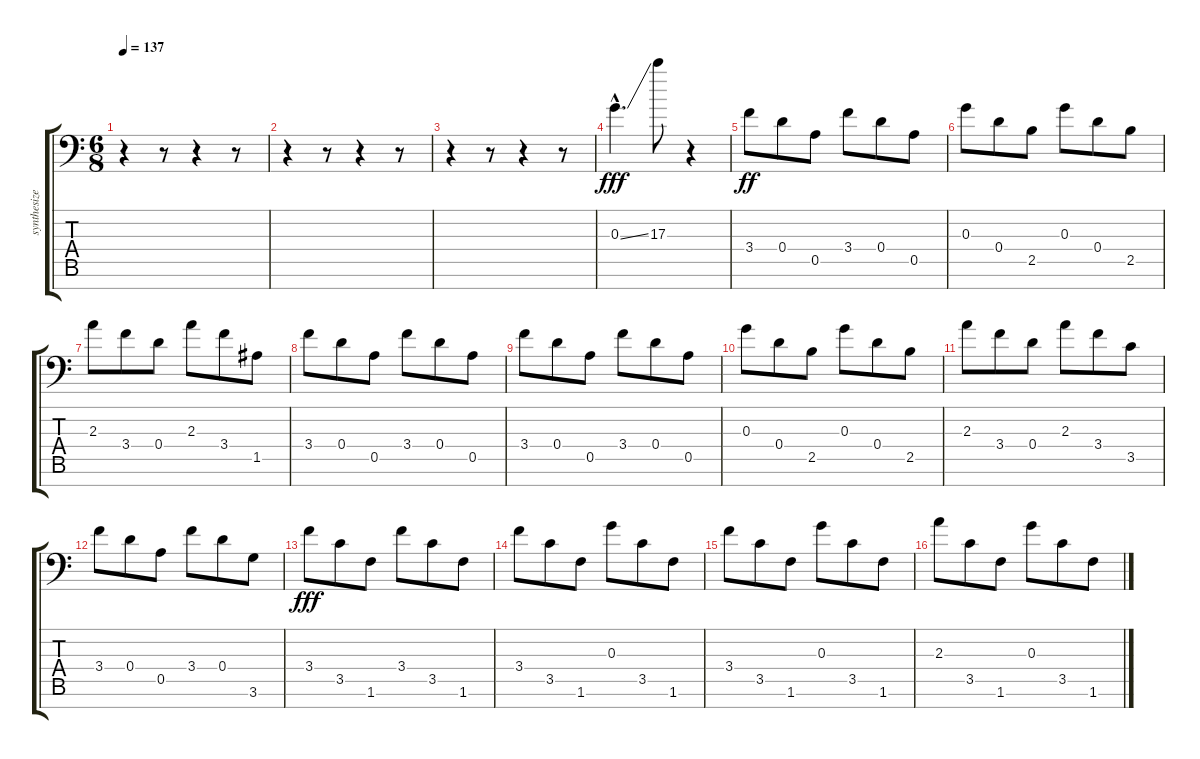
\track ("synthesizer" "synthesize") {instrument acousticguitarnylon}
\staff {score tabs}
\tuning (E4 B3 G3 D3 A2 E2 A1) {hide}
\ts (6 8)
\tempo 137
\clef f4
\ks c
r.4{dy fff} r.8 r.4 r.8 |
r.4 r.8 r.4 r.8 |
r.4 r.8 r.4 r.8 |
0.3{ss hac}.4{d} 17.3.8 r.4 |
3.4.8{dy ff} 0.4.8 0.5.8 3.4.8 0.4.8 0.5.8 |
0.3.8 0.4.8 2.5.8 0.3.8 0.4.8 2.5.8 |
2.3.8 3.4.8 0.4.8 2.3.8 3.4.8 1.5.8 |
3.4.8 0.4.8 0.5.8 3.4.8 0.4.8 0.5.8 |
3.4.8 0.4.8 0.5.8 3.4.8 0.4.8 0.5.8 |
0.3.8 0.4.8 2.5.8 0.3.8 0.4.8 2.5.8 |
2.3.8 3.4.8 0.4.8 2.3.8 3.4.8 3.5.8 |
3.4.8 0.4.8 0.5.8 3.4.8 0.4.8 3.6.8 |
3.4.8{dy fff} 3.5.8 1.6.8 3.4.8 3.5.8 1.6.8 |
3.4.8 3.5.8 1.6.8 0.3.8 3.5.8 1.6.8 |
3.4.8 3.5.8 1.6.8 0.3.8 3.5.8 1.6.8 |
2.3.8 3.5.8 1.6.8 0.3.8 3.5.8 1.6.8
